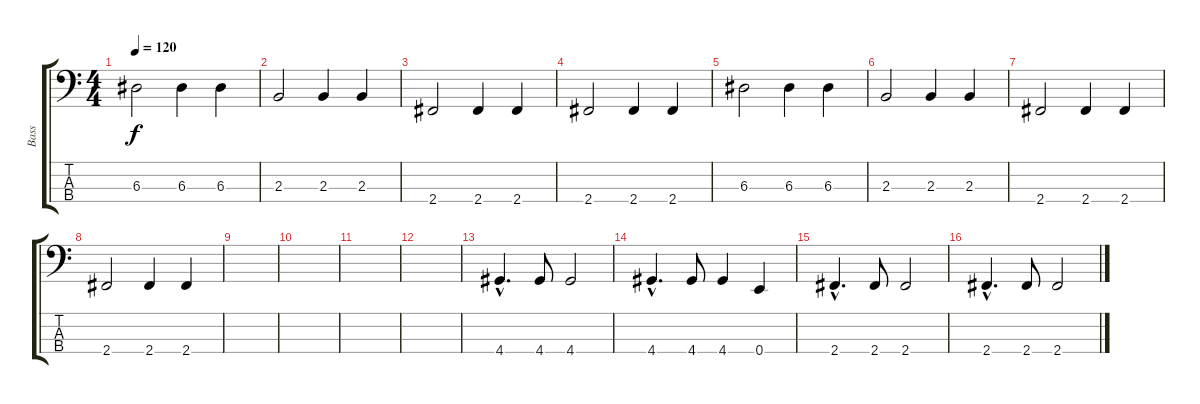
\track ("Bass" "Bass") {instrument electricbassfinger}
\staff {score tabs}
\tuning (G2 D2 A1 E1) {hide}
\ts (4 4)
\tempo 120
\clef f4
\ks c
6.3.2{dy f} 6.3.4 6.3.4 |
2.3.2 2.3.4 2.3.4 |
2.4.2 2.4.4 2.4.4 |
2.4.2 2.4.4 2.4.4 |
6.3.2 6.3.4 6.3.4 |
2.3.2 2.3.4 2.3.4 |
2.4.2 2.4.4 2.4.4 |
2.4.2 2.4.4 2.4.4 |
|
|
|
|
4.4{hac}.4{d} 4.4.8 4.4.2 |
4.4{hac}.4{d} 4.4.8 4.4.4 0.4.4 |
2.4{hac}.4{d} 2.4.8 2.4.2 |
2.4{hac}.4{d} 2.4.8 2.4.2
